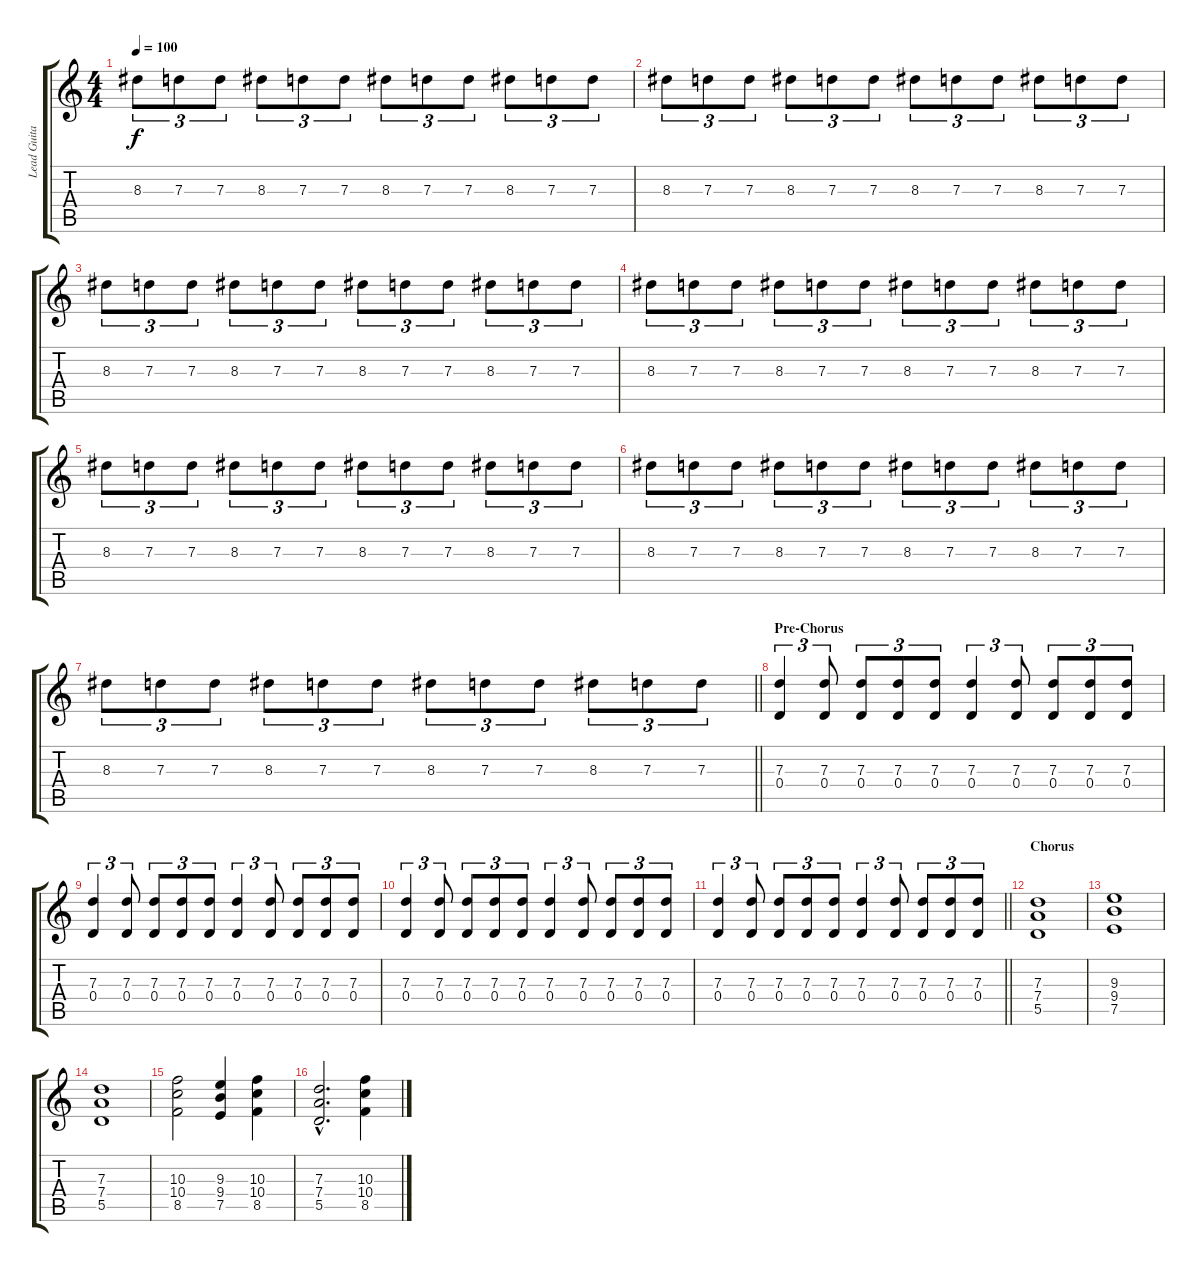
\track ("Lead Guitar" "Lead Guita") {instrument overdrivenguitar}
\staff {score tabs}
\tuning (E4 B3 G3 D3 A2 D2) {hide}
\ts (4 4)
\tempo 100
\clef g2
\ks c
8.3.8{tu (3 2) dy f} 7.3.8{tu (3 2)} 7.3.8{tu (3 2)} 8.3.8{tu (3 2)} 7.3.8{tu (3 2)} 7.3.8{tu (3 2)} 8.3.8{tu (3 2)} 7.3.8{tu (3 2)} 7.3.8{tu (3 2)} 8.3.8{tu (3 2)} 7.3.8{tu (3 2)} 7.3.8{tu (3 2)} |
8.3.8{tu (3 2)} 7.3.8{tu (3 2)} 7.3.8{tu (3 2)} 8.3.8{tu (3 2)} 7.3.8{tu (3 2)} 7.3.8{tu (3 2)} 8.3.8{tu (3 2)} 7.3.8{tu (3 2)} 7.3.8{tu (3 2)} 8.3.8{tu (3 2)} 7.3.8{tu (3 2)} 7.3.8{tu (3 2)} |
8.3.8{tu (3 2)} 7.3.8{tu (3 2)} 7.3.8{tu (3 2)} 8.3.8{tu (3 2)} 7.3.8{tu (3 2)} 7.3.8{tu (3 2)} 8.3.8{tu (3 2)} 7.3.8{tu (3 2)} 7.3.8{tu (3 2)} 8.3.8{tu (3 2)} 7.3.8{tu (3 2)} 7.3.8{tu (3 2)} |
8.3.8{tu (3 2)} 7.3.8{tu (3 2)} 7.3.8{tu (3 2)} 8.3.8{tu (3 2)} 7.3.8{tu (3 2)} 7.3.8{tu (3 2)} 8.3.8{tu (3 2)} 7.3.8{tu (3 2)} 7.3.8{tu (3 2)} 8.3.8{tu (3 2)} 7.3.8{tu (3 2)} 7.3.8{tu (3 2)} |
8.3.8{tu (3 2)} 7.3.8{tu (3 2)} 7.3.8{tu (3 2)} 8.3.8{tu (3 2)} 7.3.8{tu (3 2)} 7.3.8{tu (3 2)} 8.3.8{tu (3 2)} 7.3.8{tu (3 2)} 7.3.8{tu (3 2)} 8.3.8{tu (3 2)} 7.3.8{tu (3 2)} 7.3.8{tu (3 2)} |
8.3.8{tu (3 2)} 7.3.8{tu (3 2)} 7.3.8{tu (3 2)} 8.3.8{tu (3 2)} 7.3.8{tu (3 2)} 7.3.8{tu (3 2)} 8.3.8{tu (3 2)} 7.3.8{tu (3 2)} 7.3.8{tu (3 2)} 8.3.8{tu (3 2)} 7.3.8{tu (3 2)} 7.3.8{tu (3 2)} |
\barLineRight lightlight
8.3.8{tu (3 2)} 7.3.8{tu (3 2)} 7.3.8{tu (3 2)} 8.3.8{tu (3 2)} 7.3.8{tu (3 2)} 7.3.8{tu (3 2)} 8.3.8{tu (3 2)} 7.3.8{tu (3 2)} 7.3.8{tu (3 2)} 8.3.8{tu (3 2)} 7.3.8{tu (3 2)} 7.3.8{tu (3 2)} |
\section ("" "Pre-Chorus")
(7.3 0.4).4{tu (3 2)} (7.3 0.4).8{tu (3 2)} (7.3 0.4).8{tu (3 2)} (7.3 0.4).8{tu (3 2)} (7.3 0.4).8{tu (3 2)} (7.3 0.4).4{tu (3 2)} (7.3 0.4).8{tu (3 2)} (7.3 0.4).8{tu (3 2)} (7.3 0.4).8{tu (3 2)} (7.3 0.4).8{tu (3 2)} |
(7.3 0.4).4{tu (3 2)} (7.3 0.4).8{tu (3 2)} (7.3 0.4).8{tu (3 2)} (7.3 0.4).8{tu (3 2)} (7.3 0.4).8{tu (3 2)} (7.3 0.4).4{tu (3 2)} (7.3 0.4).8{tu (3 2)} (7.3 0.4).8{tu (3 2)} (7.3 0.4).8{tu (3 2)} (7.3 0.4).8{tu (3 2)} |
(7.3 0.4).4{tu (3 2)} (7.3 0.4).8{tu (3 2)} (7.3 0.4).8{tu (3 2)} (7.3 0.4).8{tu (3 2)} (7.3 0.4).8{tu (3 2)} (7.3 0.4).4{tu (3 2)} (7.3 0.4).8{tu (3 2)} (7.3 0.4).8{tu (3 2)} (7.3 0.4).8{tu (3 2)} (7.3 0.4).8{tu (3 2)} |
\barLineRight lightlight
(7.3 0.4).4{tu (3 2)} (7.3 0.4).8{tu (3 2)} (7.3 0.4).8{tu (3 2)} (7.3 0.4).8{tu (3 2)} (7.3 0.4).8{tu (3 2)} (7.3 0.4).4{tu (3 2)} (7.3 0.4).8{tu (3 2)} (7.3 0.4).8{tu (3 2)} (7.3 0.4).8{tu (3 2)} (7.3 0.4).8{tu (3 2)} |
\section ("" "Chorus")
(7.3 7.4 5.5).1 |
(9.3 9.4 7.5).1 |
(7.3 7.4 5.5).1 |
(10.3 10.4 8.5).2 (9.3 9.4 7.5).4 (10.3 10.4 8.5).4 |
(7.3{hac} 7.4{hac} 5.5{hac}).2{d} (10.3 10.4 8.5).4
